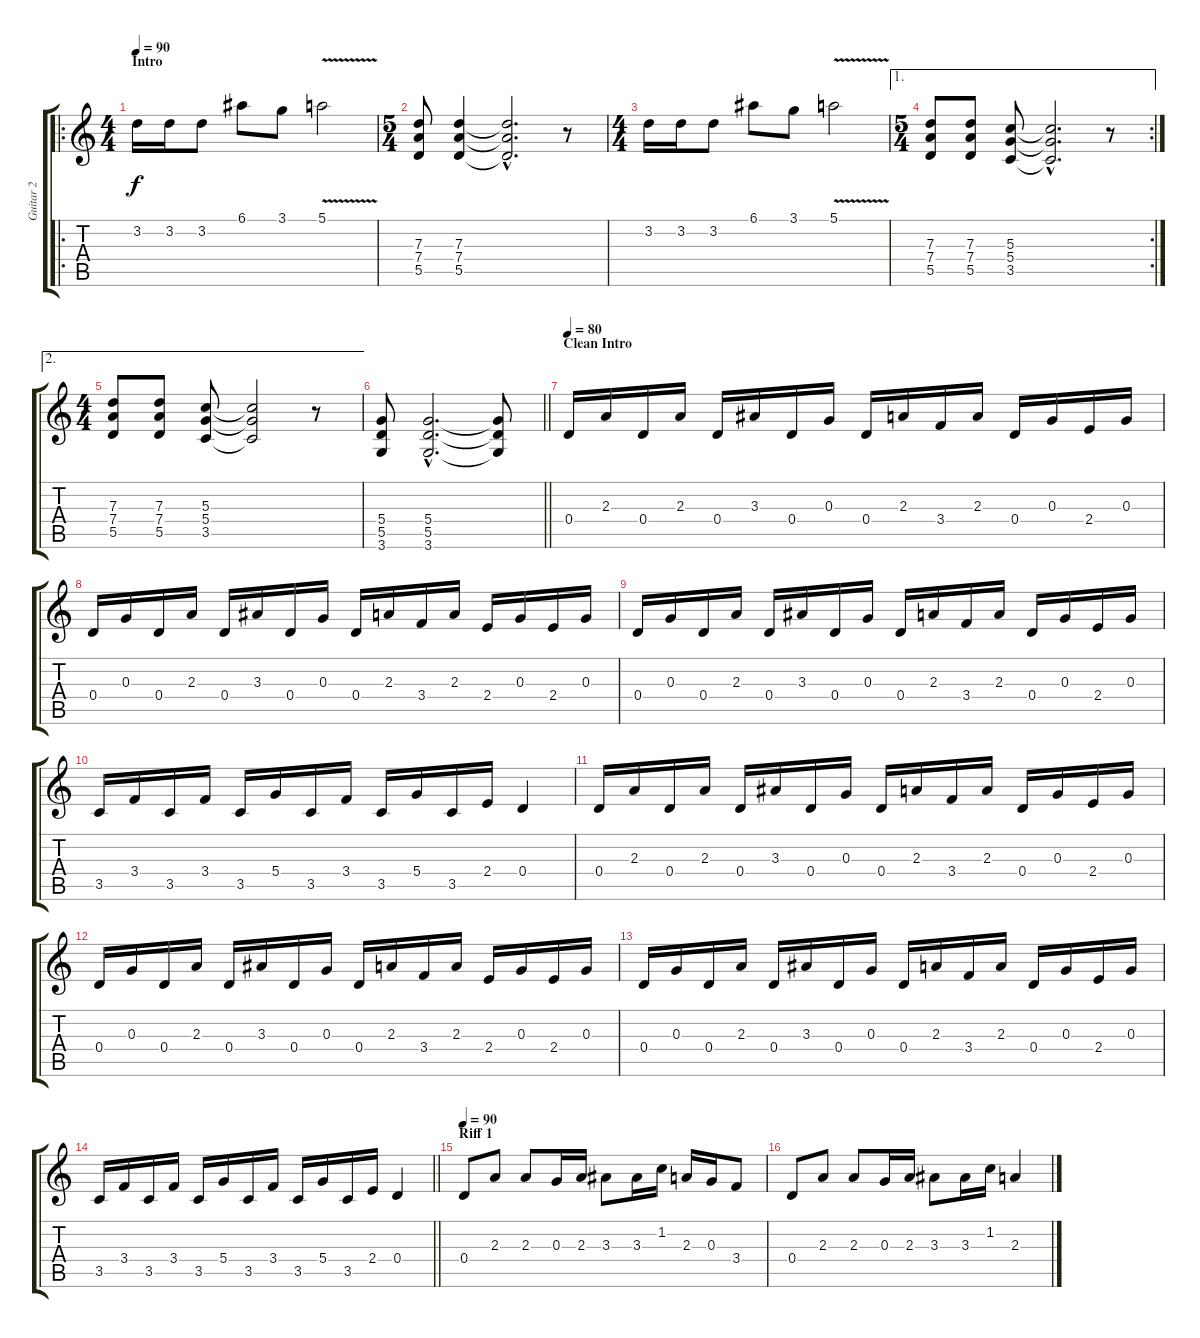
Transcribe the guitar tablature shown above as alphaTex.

\track ("Guitar 2" "Guitar 2") {instrument overdrivenguitar}
\staff {score tabs}
\tuning (E4 B3 G3 D3 A2 E2) {hide}
\ro
\ts (4 4)
\section ("" "Intro")
\tempo 90
\clef g2
\ks c
3.2.16{dy f instrument overdrivenguitar} 3.2.16 3.2.8 6.1.8 3.1.8 5.1{v}.2 |
\ts (5 4)
(7.3 7.4 5.5).8 (7.3 7.4 5.5).4 (7.3{hac t} 7.4{hac t} 5.5{hac t}).2{d} r.8 |
\ts (4 4)
3.2.16 3.2.16 3.2.8 6.1.8 3.1.8 5.1{v}.2 |
\ae 1
\rc 2
\ts (5 4)
(7.3 7.4 5.5).8 (7.3 7.4 5.5).8 (5.3 5.4 3.5).8 (5.3{hac t} 5.4{hac t} 3.5{hac t}).2{d} r.8 |
\ae 2
\ts (4 4)
(7.3 7.4 5.5).8 (7.3 7.4 5.5).8 (5.3 5.4 3.5).8 (5.3{t} 5.4{t} 3.5{t}).2 r.8 |
\barLineRight lightlight
(5.4 5.5 3.6).8 (5.4{hac} 5.5{hac} 3.6{hac}).2{d} (5.4{t} 5.5{t} 3.6{t}).8 |
\section ("" "Clean Intro")
\tempo 80
0.4.16{volume 8 instrument acousticguitarnylon} 2.3.16 0.4.16 2.3.16 0.4.16 3.3.16 0.4.16 0.3.16 0.4.16 2.3.16 3.4.16 2.3.16 0.4.16 0.3.16 2.4.16 0.3.16 |
0.4.16 0.3.16 0.4.16 2.3.16 0.4.16 3.3.16 0.4.16 0.3.16 0.4.16 2.3.16 3.4.16 2.3.16 2.4.16 0.3.16 2.4.16 0.3.16 |
0.4.16 0.3.16 0.4.16 2.3.16 0.4.16 3.3.16 0.4.16 0.3.16 0.4.16 2.3.16 3.4.16 2.3.16 0.4.16 0.3.16 2.4.16 0.3.16 |
3.5.16 3.4.16 3.5.16 3.4.16 3.5.16 5.4.16 3.5.16 3.4.16 3.5.16 5.4.16 3.5.16 2.4.16 0.4.4 |
0.4.16 2.3.16 0.4.16 2.3.16 0.4.16 3.3.16 0.4.16 0.3.16 0.4.16 2.3.16 3.4.16 2.3.16 0.4.16 0.3.16 2.4.16 0.3.16 |
0.4.16 0.3.16 0.4.16 2.3.16 0.4.16 3.3.16 0.4.16 0.3.16 0.4.16 2.3.16 3.4.16 2.3.16 2.4.16 0.3.16 2.4.16 0.3.16 |
0.4.16 0.3.16 0.4.16 2.3.16 0.4.16 3.3.16 0.4.16 0.3.16 0.4.16 2.3.16 3.4.16 2.3.16 0.4.16 0.3.16 2.4.16 0.3.16 |
\barLineRight lightlight
3.5.16 3.4.16 3.5.16 3.4.16 3.5.16 5.4.16 3.5.16 3.4.16 3.5.16 5.4.16 3.5.16 2.4.16 0.4.4 |
\section ("" "Riff 1")
\tempo 90
0.4.8{volume 16 instrument overdrivenguitar} 2.3.8 2.3.8 0.3.16 2.3.16 3.3.8 3.3.16 1.2.16 2.3.16 0.3.16 3.4.8 |
0.4.8 2.3.8 2.3.8 0.3.16 2.3.16 3.3.8 3.3.16 1.2.16 2.3.4
